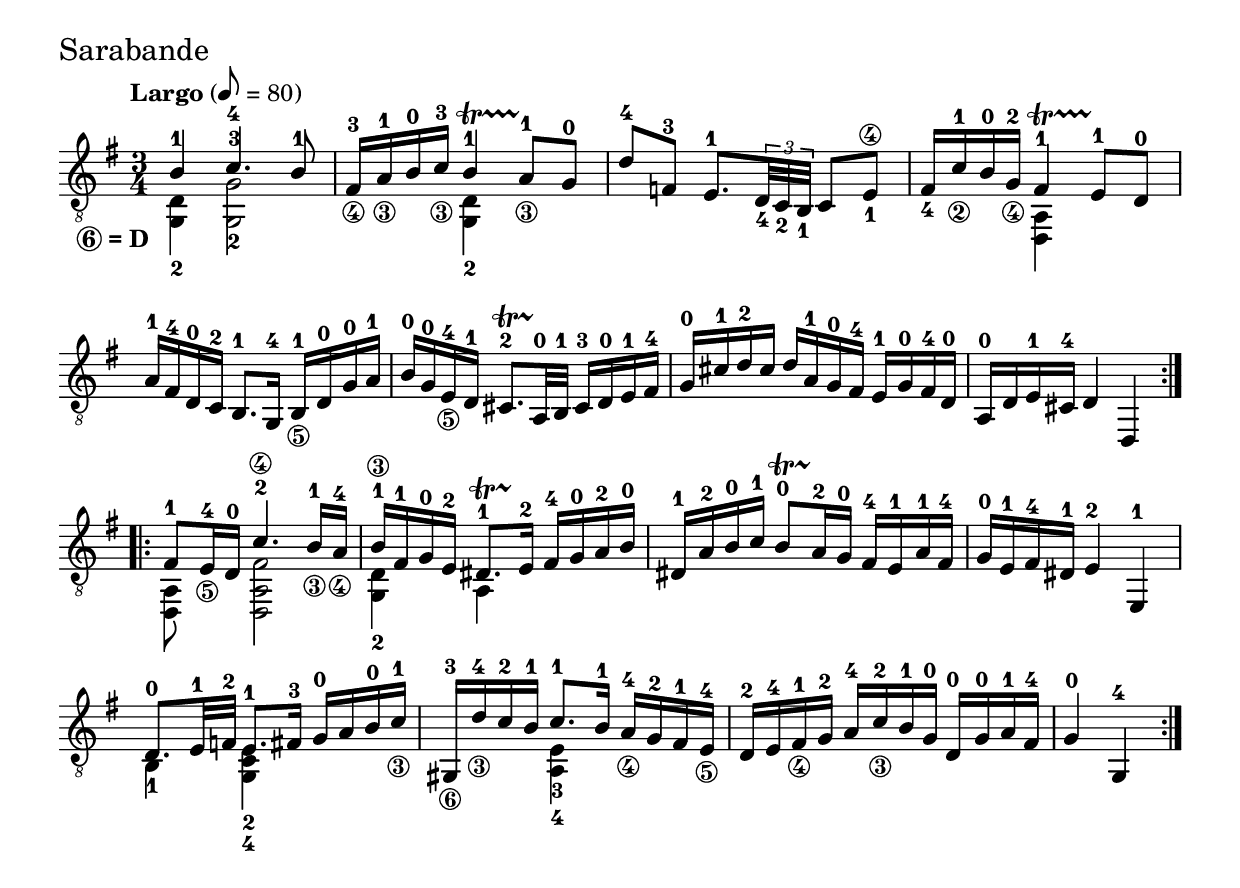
% This file is part of "Cello Suite in G-major BWV 1007" project
% Copyright on the terms of Creative Commons Legal Code CC0 1.0 Universal license
% Authors: Martyna Danysz (martynadanysz@gmail.com) and Tomasz Bojczuk (seelook@gmail.com)

\version "2.19.80"

\language "deutsch"


\include "global.ly"
\include "paper.ly"

#(set-global-staff-size 21)


%\header {
 % title = \markup  \center-column { \fontsize #3 {"Cello Suite in G-major BWV 1007" } "Sarabande" " "}
  %composer = \markup \center-column { "Johan Sebastian Bach" " " }
%}


\score {
    \header {
    piece = \markup { \fontsize #2 "Sarabande" }
  }

  \new Staff {
    \set Staff.midiInstrument="acoustic guitar (nylon)"
    \override Staff.NoteCollision #'merge-differently-headed = ##t
    \override Staff.NoteCollision #'merge-differently-dotted = ##t
    \override Staff.Stem #'length-fraction = #1.2
    \time 3/4
    \key g \major
    \clef "G_8"
    \relative c {
      
     <<{ \tempo "Largo" 8=80
       \once \override TextScript #'extra-offset = #'(-8 . 5) % wyskakuje ostrzeżenie -> log
    h'4^1 _\SCORDATURE c4.^4 h8^1
      | % 2
      fis16_\4-3 a_\3-1 h^0 c_\3-3 h4^1\startTrillSpan a8_\3-1\stopTrillSpan g-0
      | % 3
      d'^4 [f,^3] e8.^1\tuplet 3/2 {d32_4 c_2 h_1} c8 e_1\4
      | % 4
      fis16_4 c'_\2^1 h^0 g_\4^2 fis4^1\startTrillSpan e8^1\stopTrillSpan d^0
      | % 5
      a'16^1 fis^4 d^0 c^2 h8.^1 g16^4 h_\5^1 d^0 g^0 a^1
      | % 6
      h^0 g^0 e_\5^4 d^1 cis8.^2\startTrillSpan a32^0\stopTrillSpan h^1 cis16^3 d^0 e^1 fis^4
      | % 7
      g^0 cis^1 d^2 cis d a^1 g^0 fis^4 e^1 g^0 fis^4 d^0
      | % 8
      a^0 d e^1 cis^4 d4 d,\bar ":|.:" % 
      fis'8^1 e16_\5^4 d^0 c'4.^\4^2 h16_\3^1 a_\4^4     
      | % 18
      h\3-1 fis^1 g^0 e^2 dis8.^1\startTrillSpan e16^2\stopTrillSpan fis^4 g^0 a^2 h^0
      | % 19
      dis,^1 a'^2 h^0 c^1 h8^0\startTrillSpan a16^2\stopTrillSpan g^0 fis^4 e^1 a^1 fis^4
      | % 20
      g^0 e^1 fis^4 dis^1 e4^2 e,^1
      | % 21
      d'8.^0 e32^1 f^2 e8.^1 fis16^3 g^0 a h^0 c^1_\3
      | % 22
      gis,^3_\6 d''^4_\3 c^2 h^1 c8.^1 h16^1 a^4_\4 g^2 fis^1 e^4_\5
      | % 23
      d16^2 e16^4 fis^1_\4 g^2 a^4 c^2_\3 h^1 g^0
      | % 24
      d^0 g^0 a^1 fis^4 g4^0 g,^4\bar ":|."
      
      |}\\% 33
       
       {<d' g,_2>4 <g,_2g'^3>2
        s4 <g_2 d'>4 s4
        s2.
        s4 <d a'> s4
        s2.
        s2.
        s2.
        s2.
        <a' d,>8 s8 <d, a' fis'>2
        <d' g,_2>4 a4 s4
        s2.
        s2.
        h4_1  <g _4c_2 e>4 s4
        s4 <a_4 e'_3>4
        
        
       }>> \bar ":|."
    }

  }

  \midi {
    \context {
      \Score
      tempoWholesPerMinute = #(ly:make-moment 80 8)
    }
  }
  \layout {
    %ragged-last = ##t
  }

}




